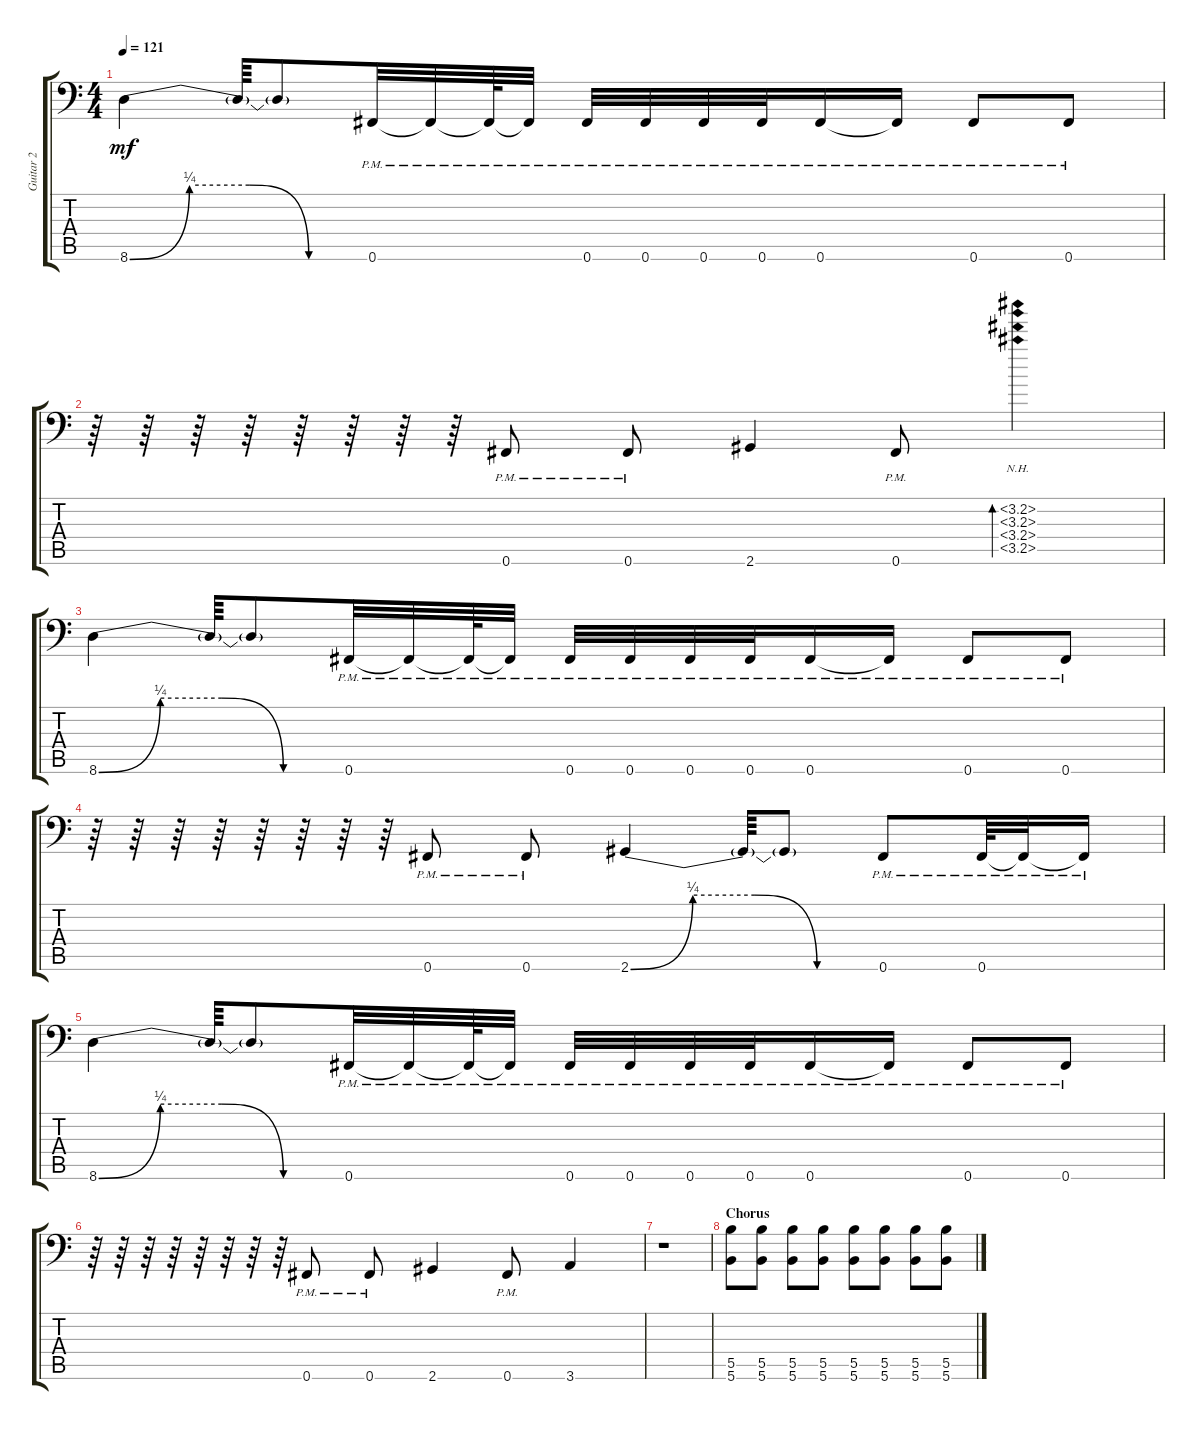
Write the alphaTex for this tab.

\track ("Guitar 2" "Guitar 2") {instrument distortionguitar}
\staff {score tabs}
\tuning (Db4 Ab3 E3 B2 Gb2 Gb1) {hide}
\ts (4 4)
\tempo 121
\clef f4
\ks c
8.6{be (custom 0 0 15 1 30 1 45 0 60 0)}.4{dy mf} 8.6{t}.64 8.6{t}.8 0.6{pm}.32 0.6{pm t}.32 0.6{pm t}.64 0.6{pm t}.32 0.6{pm}.32 0.6{pm}.32 0.6{pm}.32 0.6{pm}.32 0.6{pm}.16 0.6{pm t}.16 0.6{pm}.8 0.6{pm}.8 |
r.64 r.64 r.64 r.64 r.64 r.64 r.64 r.64 0.6{pm}.8 0.6{pm}.8 2.6.4 0.6{pm}.8 (3.2{nh} 3.3{nh} 3.4{nh} 3.5{nh}).4{bd 120} |
8.6{be (custom 0 0 15 1 30 1 45 0 60 0)}.4 8.6{t}.64 8.6{t}.8 0.6{pm}.32 0.6{pm t}.32 0.6{pm t}.64 0.6{pm t}.32 0.6{pm}.32 0.6{pm}.32 0.6{pm}.32 0.6{pm}.32 0.6{pm}.16 0.6{pm t}.16 0.6{pm}.8 0.6{pm}.8 |
r.64 r.64 r.64 r.64 r.64 r.64 r.64 r.64 0.6{pm}.8 0.6{pm}.8 2.6{be (custom 0 0 15 1 30 1 45 0 60 0)}.4 2.6{t}.64 2.6{t}.8 0.6{pm}.8 0.6{pm}.64 0.6{pm t}.32 0.6{pm t}.16 |
8.6{be (custom 0 0 15 1 30 1 45 0 60 0)}.4 8.6{t}.64 8.6{t}.8 0.6{pm}.32 0.6{pm t}.32 0.6{pm t}.64 0.6{pm t}.32 0.6{pm}.32 0.6{pm}.32 0.6{pm}.32 0.6{pm}.32 0.6{pm}.16 0.6{pm t}.16 0.6{pm}.8 0.6{pm}.8 |
r.64 r.64 r.64 r.64 r.64 r.64 r.64 r.64 0.6{pm}.8 0.6{pm}.8 2.6.4 0.6{pm}.8 3.6.4 |
r.1 |
\section ("" "Chorus")
(5.5 5.6).8 (5.5 5.6).8 (5.5 5.6).8 (5.5 5.6).8 (5.5 5.6).8 (5.5 5.6).8 (5.5 5.6).8 (5.5 5.6).8
